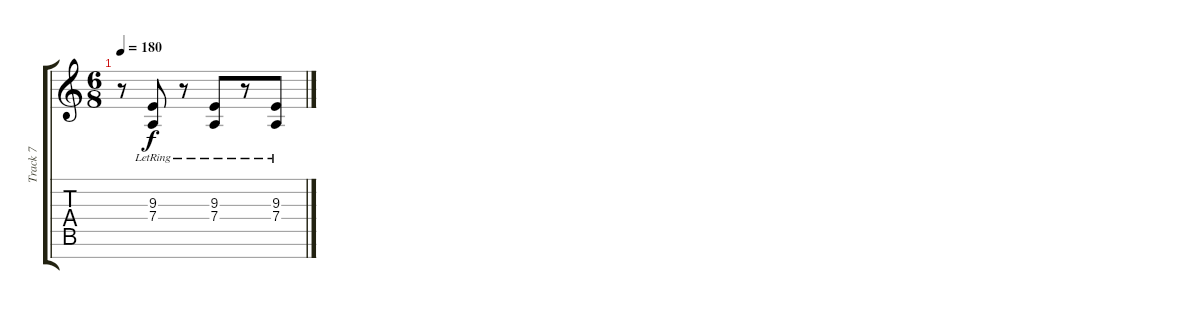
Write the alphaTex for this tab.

\track ("Track 7" "Track 7") {instrument acousticgrandpiano}
\staff {score tabs}
\tuning (E4 B3 G3 D3 A2 E2 B1) {hide}
\ts (6 8)
\tempo 180
\clef g2
\ks c
r.8{dy f} (9.3 7.4{lr}).8 r.8 (9.3 7.4{lr}).8 r.8 (9.3 7.4{lr}).8
